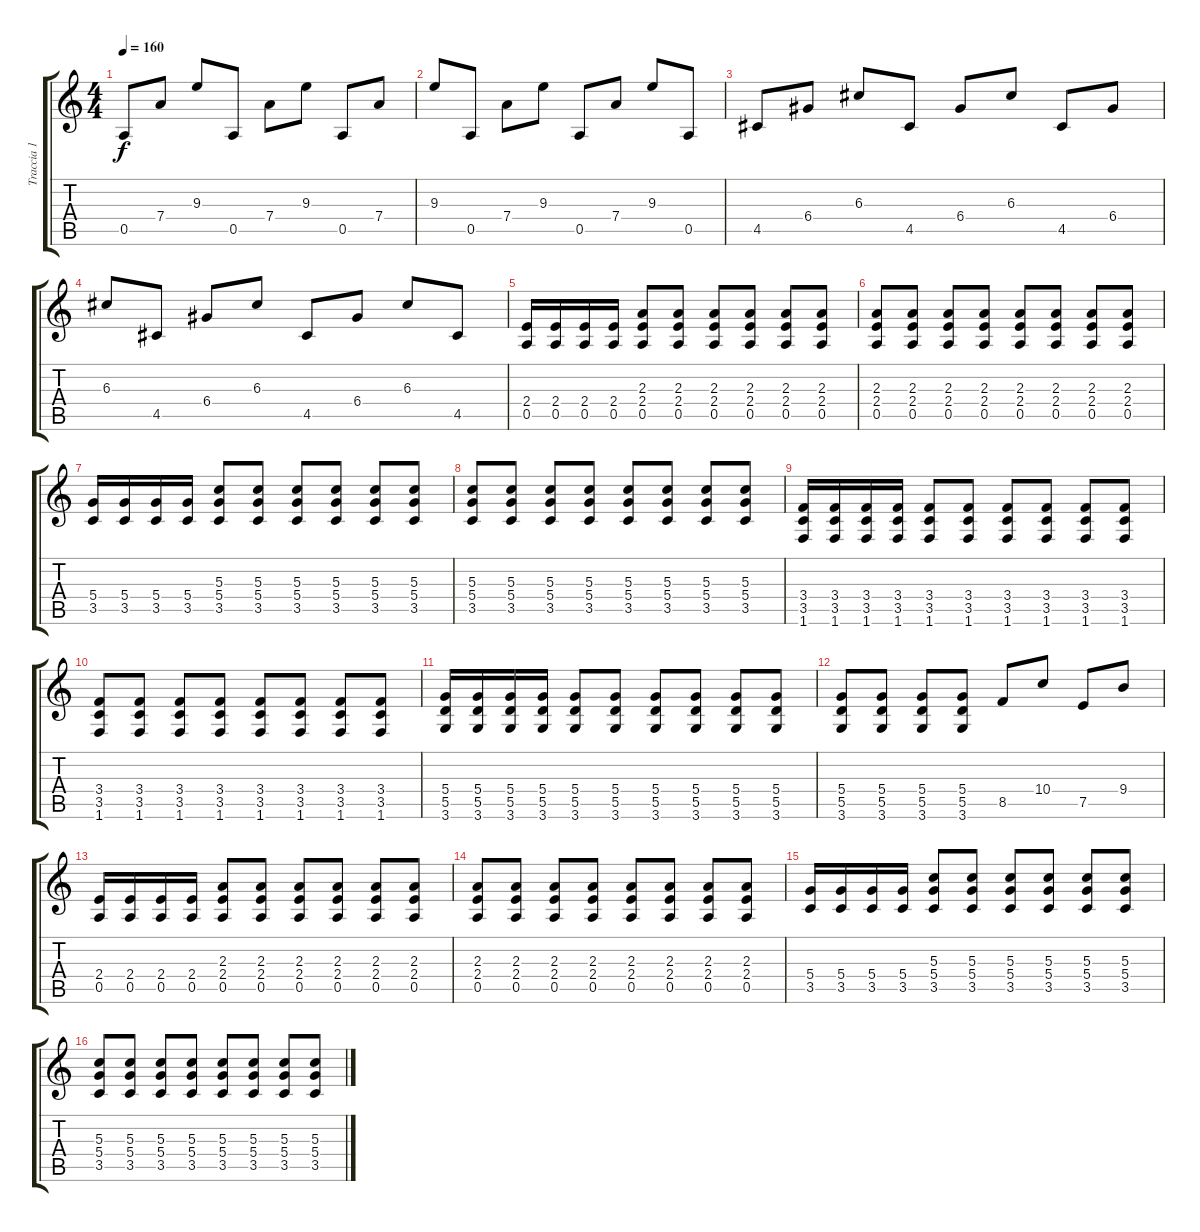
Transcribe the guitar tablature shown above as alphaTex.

\track ("Traccia 1" "Traccia 1") {instrument distortionguitar}
\staff {score tabs}
\tuning (E4 B3 G3 D3 A2 E2) {hide}
\ts (4 4)
\tempo 160
\clef g2
\ks c
0.5.8{dy f} 7.4.8 9.3.8 0.5.8 7.4.8 9.3.8 0.5.8 7.4.8 |
9.3.8 0.5.8 7.4.8 9.3.8 0.5.8 7.4.8 9.3.8 0.5.8 |
4.5.8 6.4.8 6.3.8 4.5.8 6.4.8 6.3.8 4.5.8 6.4.8 |
6.3.8 4.5.8 6.4.8 6.3.8 4.5.8 6.4.8 6.3.8 4.5.8 |
(2.4 0.5).16 (2.4 0.5).16 (2.4 0.5).16 (2.4 0.5).16 (2.3 2.4 0.5).8 (2.3 2.4 0.5).8 (2.3 2.4 0.5).8 (2.3 2.4 0.5).8 (2.3 2.4 0.5).8 (2.3 2.4 0.5).8 |
(2.3 2.4 0.5).8 (2.3 2.4 0.5).8 (2.3 2.4 0.5).8 (2.3 2.4 0.5).8 (2.3 2.4 0.5).8 (2.3 2.4 0.5).8 (2.3 2.4 0.5).8 (2.3 2.4 0.5).8 |
(5.4 3.5).16 (5.4 3.5).16 (5.4 3.5).16 (5.4 3.5).16 (5.3 5.4 3.5).8 (5.3 5.4 3.5).8 (5.3 5.4 3.5).8 (5.3 5.4 3.5).8 (5.3 5.4 3.5).8 (5.3 5.4 3.5).8 |
(5.3 5.4 3.5).8 (5.3 5.4 3.5).8 (5.3 5.4 3.5).8 (5.3 5.4 3.5).8 (5.3 5.4 3.5).8 (5.3 5.4 3.5).8 (5.3 5.4 3.5).8 (5.3 5.4 3.5).8 |
(3.4 3.5 1.6).16 (3.4 3.5 1.6).16 (3.4 3.5 1.6).16 (3.4 3.5 1.6).16 (3.4 3.5 1.6).8 (3.4 3.5 1.6).8 (3.4 3.5 1.6).8 (3.4 3.5 1.6).8 (3.4 3.5 1.6).8 (3.4 3.5 1.6).8 |
(3.4 3.5 1.6).8 (3.4 3.5 1.6).8 (3.4 3.5 1.6).8 (3.4 3.5 1.6).8 (3.4 3.5 1.6).8 (3.4 3.5 1.6).8 (3.4 3.5 1.6).8 (3.4 3.5 1.6).8 |
(5.4 5.5 3.6).16 (5.4 5.5 3.6).16 (5.4 5.5 3.6).16 (5.4 5.5 3.6).16 (5.4 5.5 3.6).8 (5.4 5.5 3.6).8 (5.4 5.5 3.6).8 (5.4 5.5 3.6).8 (5.4 5.5 3.6).8 (5.4 5.5 3.6).8 |
(5.4 5.5 3.6).8 (5.4 5.5 3.6).8 (5.4 5.5 3.6).8 (5.4 5.5 3.6).8 8.5.8 10.4.8 7.5.8 9.4.8 |
(2.4 0.5).16 (2.4 0.5).16 (2.4 0.5).16 (2.4 0.5).16 (2.3 2.4 0.5).8 (2.3 2.4 0.5).8 (2.3 2.4 0.5).8 (2.3 2.4 0.5).8 (2.3 2.4 0.5).8 (2.3 2.4 0.5).8 |
(2.3 2.4 0.5).8 (2.3 2.4 0.5).8 (2.3 2.4 0.5).8 (2.3 2.4 0.5).8 (2.3 2.4 0.5).8 (2.3 2.4 0.5).8 (2.3 2.4 0.5).8 (2.3 2.4 0.5).8 |
(5.4 3.5).16 (5.4 3.5).16 (5.4 3.5).16 (5.4 3.5).16 (5.3 5.4 3.5).8 (5.3 5.4 3.5).8 (5.3 5.4 3.5).8 (5.3 5.4 3.5).8 (5.3 5.4 3.5).8 (5.3 5.4 3.5).8 |
(5.3 5.4 3.5).8 (5.3 5.4 3.5).8 (5.3 5.4 3.5).8 (5.3 5.4 3.5).8 (5.3 5.4 3.5).8 (5.3 5.4 3.5).8 (5.3 5.4 3.5).8 (5.3 5.4 3.5).8
